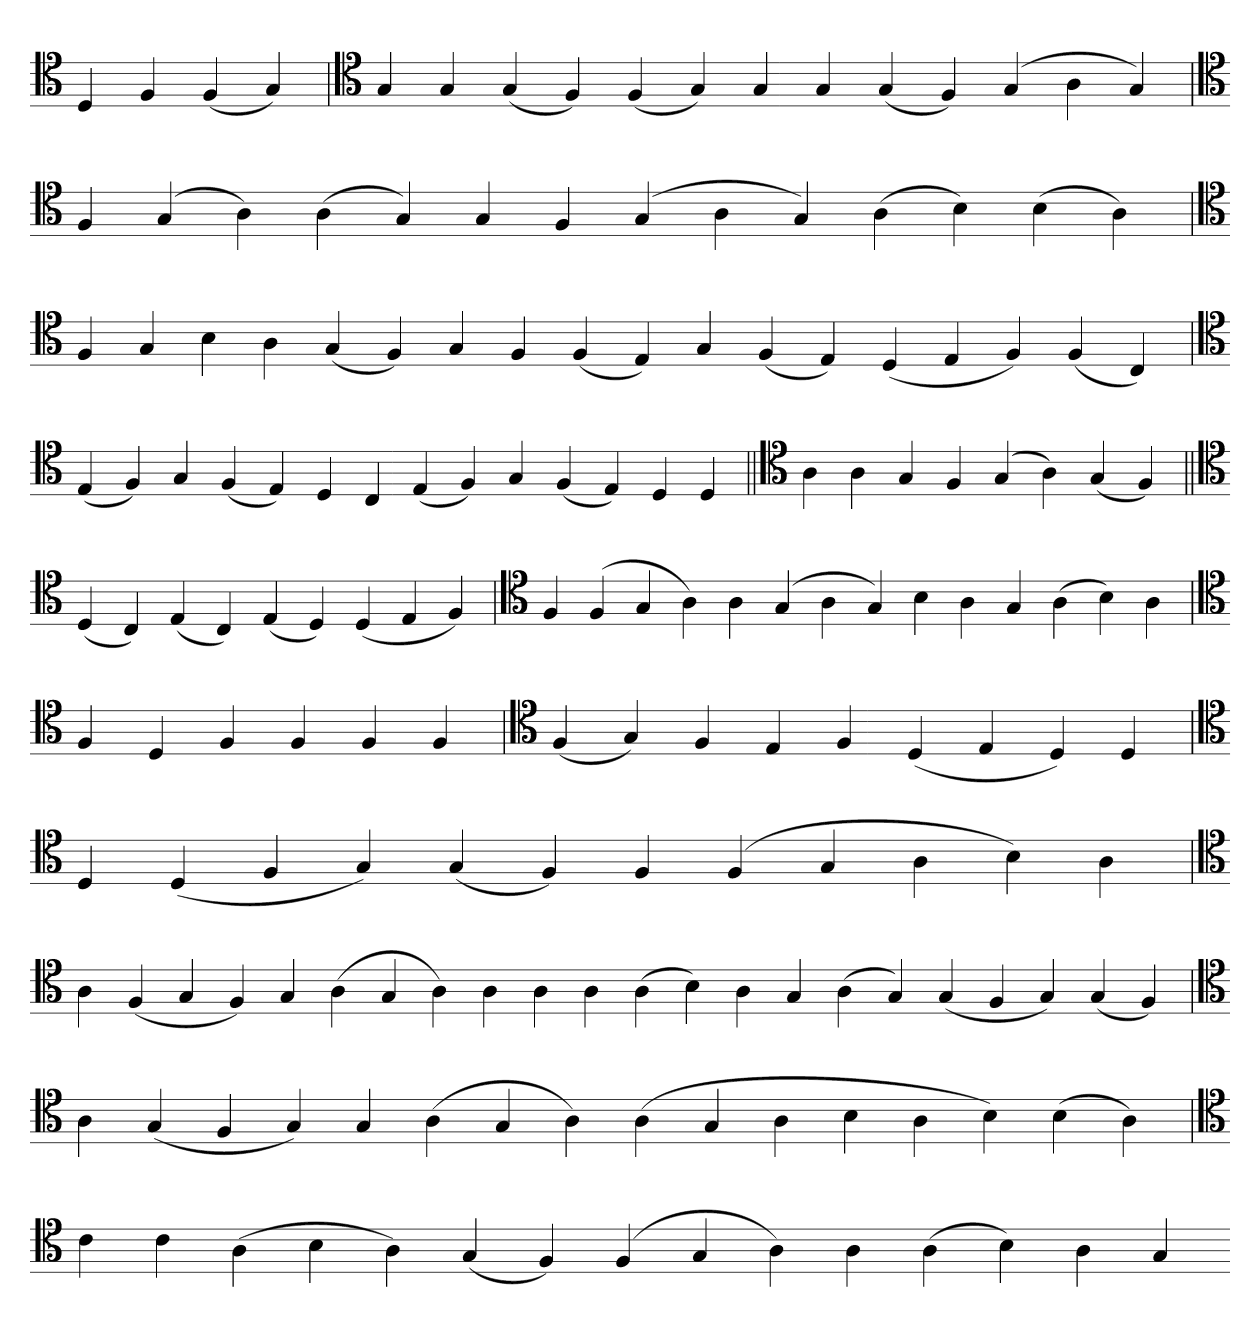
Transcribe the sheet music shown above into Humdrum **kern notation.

**kern
*part1
*staff1
*clefC4
=
4D
4F
(4F
4G)
=`
*clefC4
4G
4G
(4G
4F)
(4F
4G)
4G
4G
(4G
4F)
(4G
4A
4G)
='
*clefC4
4F
(4G
4A)
(4A
4G)
4G
4F
(4G
4A
4G)
(4A
4B)
(4B
4A)
=
*clefC4
4F
4G
4B
4A
(4G
4F)
4G
4F
(4F
4E)
4G
(4F
4E)
(4D
4E
4F)
(4F
4C)
='
*clefC4
(4E
4F)
4G
(4F
4E)
4D
4C
(4E
4F)
4G
(4F
4E)
4D
4D
=||
*clefC4
4A
4A
4G
4F
(4G
4A)
(4G
4F)
=||
*clefC4
(4D
4C)
(4E
4C)
(4E
4D)
(4D
4E
4F)
=`
*clefC4
4F
(4F
4G
4A)
4A
(4G
4A
4G)
4B
4A
4G
(4A
4B)
4A
='
*clefC4
4F
4D
4F
4F
4F
4F
=`
*clefC4
(4F
4G)
4F
4E
4F
(4D
4E
4D)
4D
=
*clefC4
4D
(4D
4F
4G)
(4G
4F)
4F
(4F
4G
4A
4B)
4A
=`
*clefC4
4A
(4F
4G
4F)
4G
(4A
4G
4A)
4A
4A
4A
(4A
4B)
4A
4G
(4A
4G)
(4G
4F
4G)
(4G
4F)
=
*clefC4
4A
(4G
4F
4G)
4G
(4A
4G
4A)
(4A
4G
4A
4B
4A
4B)
(4B
4A)
='
*clefC4
4c
4c
(4A
4B
4A)
(4G
4F)
(4F
4G
4A)
4A
(4A
4B)
4A
4G
=-
*-
